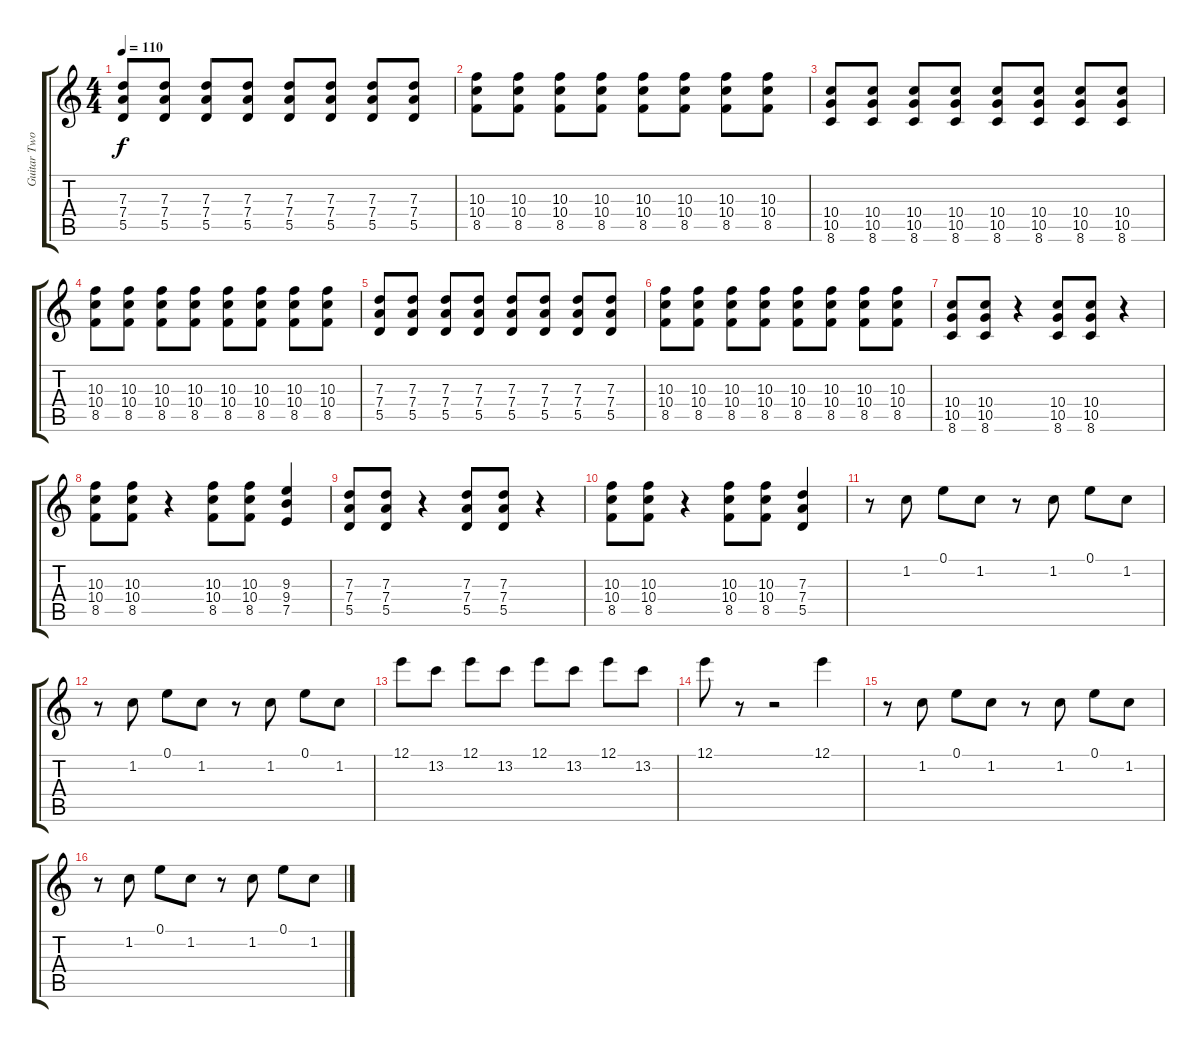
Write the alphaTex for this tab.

\track ("Guitar Two" "Guitar Two") {instrument distortionguitar}
\staff {score tabs}
\tuning (E4 B3 G3 D3 A2 E2) {hide}
\ts (4 4)
\tempo 110
\clef g2
\ks c
(7.3 7.4 5.5).8{dy f} (7.3 7.4 5.5).8 (7.3 7.4 5.5).8 (7.3 7.4 5.5).8 (7.3 7.4 5.5).8 (7.3 7.4 5.5).8 (7.3 7.4 5.5).8 (7.3 7.4 5.5).8 |
(10.3 10.4 8.5).8 (10.3 10.4 8.5).8 (10.3 10.4 8.5).8 (10.3 10.4 8.5).8 (10.3 10.4 8.5).8 (10.3 10.4 8.5).8 (10.3 10.4 8.5).8 (10.3 10.4 8.5).8 |
(10.4 10.5 8.6).8 (10.4 10.5 8.6).8 (10.4 10.5 8.6).8 (10.4 10.5 8.6).8 (10.4 10.5 8.6).8 (10.4 10.5 8.6).8 (10.4 10.5 8.6).8 (10.4 10.5 8.6).8 |
(10.3 10.4 8.5).8 (10.3 10.4 8.5).8 (10.3 10.4 8.5).8 (10.3 10.4 8.5).8 (10.3 10.4 8.5).8 (10.3 10.4 8.5).8 (10.3 10.4 8.5).8 (10.3 10.4 8.5).8 |
(7.3 7.4 5.5).8 (7.3 7.4 5.5).8 (7.3 7.4 5.5).8 (7.3 7.4 5.5).8 (7.3 7.4 5.5).8 (7.3 7.4 5.5).8 (7.3 7.4 5.5).8 (7.3 7.4 5.5).8 |
(10.3 10.4 8.5).8 (10.3 10.4 8.5).8 (10.3 10.4 8.5).8 (10.3 10.4 8.5).8 (10.3 10.4 8.5).8 (10.3 10.4 8.5).8 (10.3 10.4 8.5).8 (10.3 10.4 8.5).8 |
(10.4 10.5 8.6).8 (10.4 10.5 8.6).8 r.4 (10.4 10.5 8.6).8 (10.4 10.5 8.6).8 r.4 |
(10.3 10.4 8.5).8 (10.3 10.4 8.5).8 r.4 (10.3 10.4 8.5).8 (10.3 10.4 8.5).8 (9.3 9.4 7.5).4 |
(7.3 7.4 5.5).8 (7.3 7.4 5.5).8 r.4 (7.3 7.4 5.5).8 (7.3 7.4 5.5).8 r.4 |
(10.3 10.4 8.5).8 (10.3 10.4 8.5).8 r.4 (10.3 10.4 8.5).8 (10.3 10.4 8.5).8 (7.3 7.4 5.5).4 |
r.8 1.2.8 0.1.8 1.2.8 r.8 1.2.8 0.1.8 1.2.8 |
r.8 1.2.8 0.1.8 1.2.8 r.8 1.2.8 0.1.8 1.2.8 |
12.1.8 13.2.8 12.1.8 13.2.8 12.1.8 13.2.8 12.1.8 13.2.8 |
12.1.8 r.8 r.2 12.1.4 |
r.8 1.2.8 0.1.8 1.2.8 r.8 1.2.8 0.1.8 1.2.8 |
r.8 1.2.8 0.1.8 1.2.8 r.8 1.2.8 0.1.8 1.2.8
